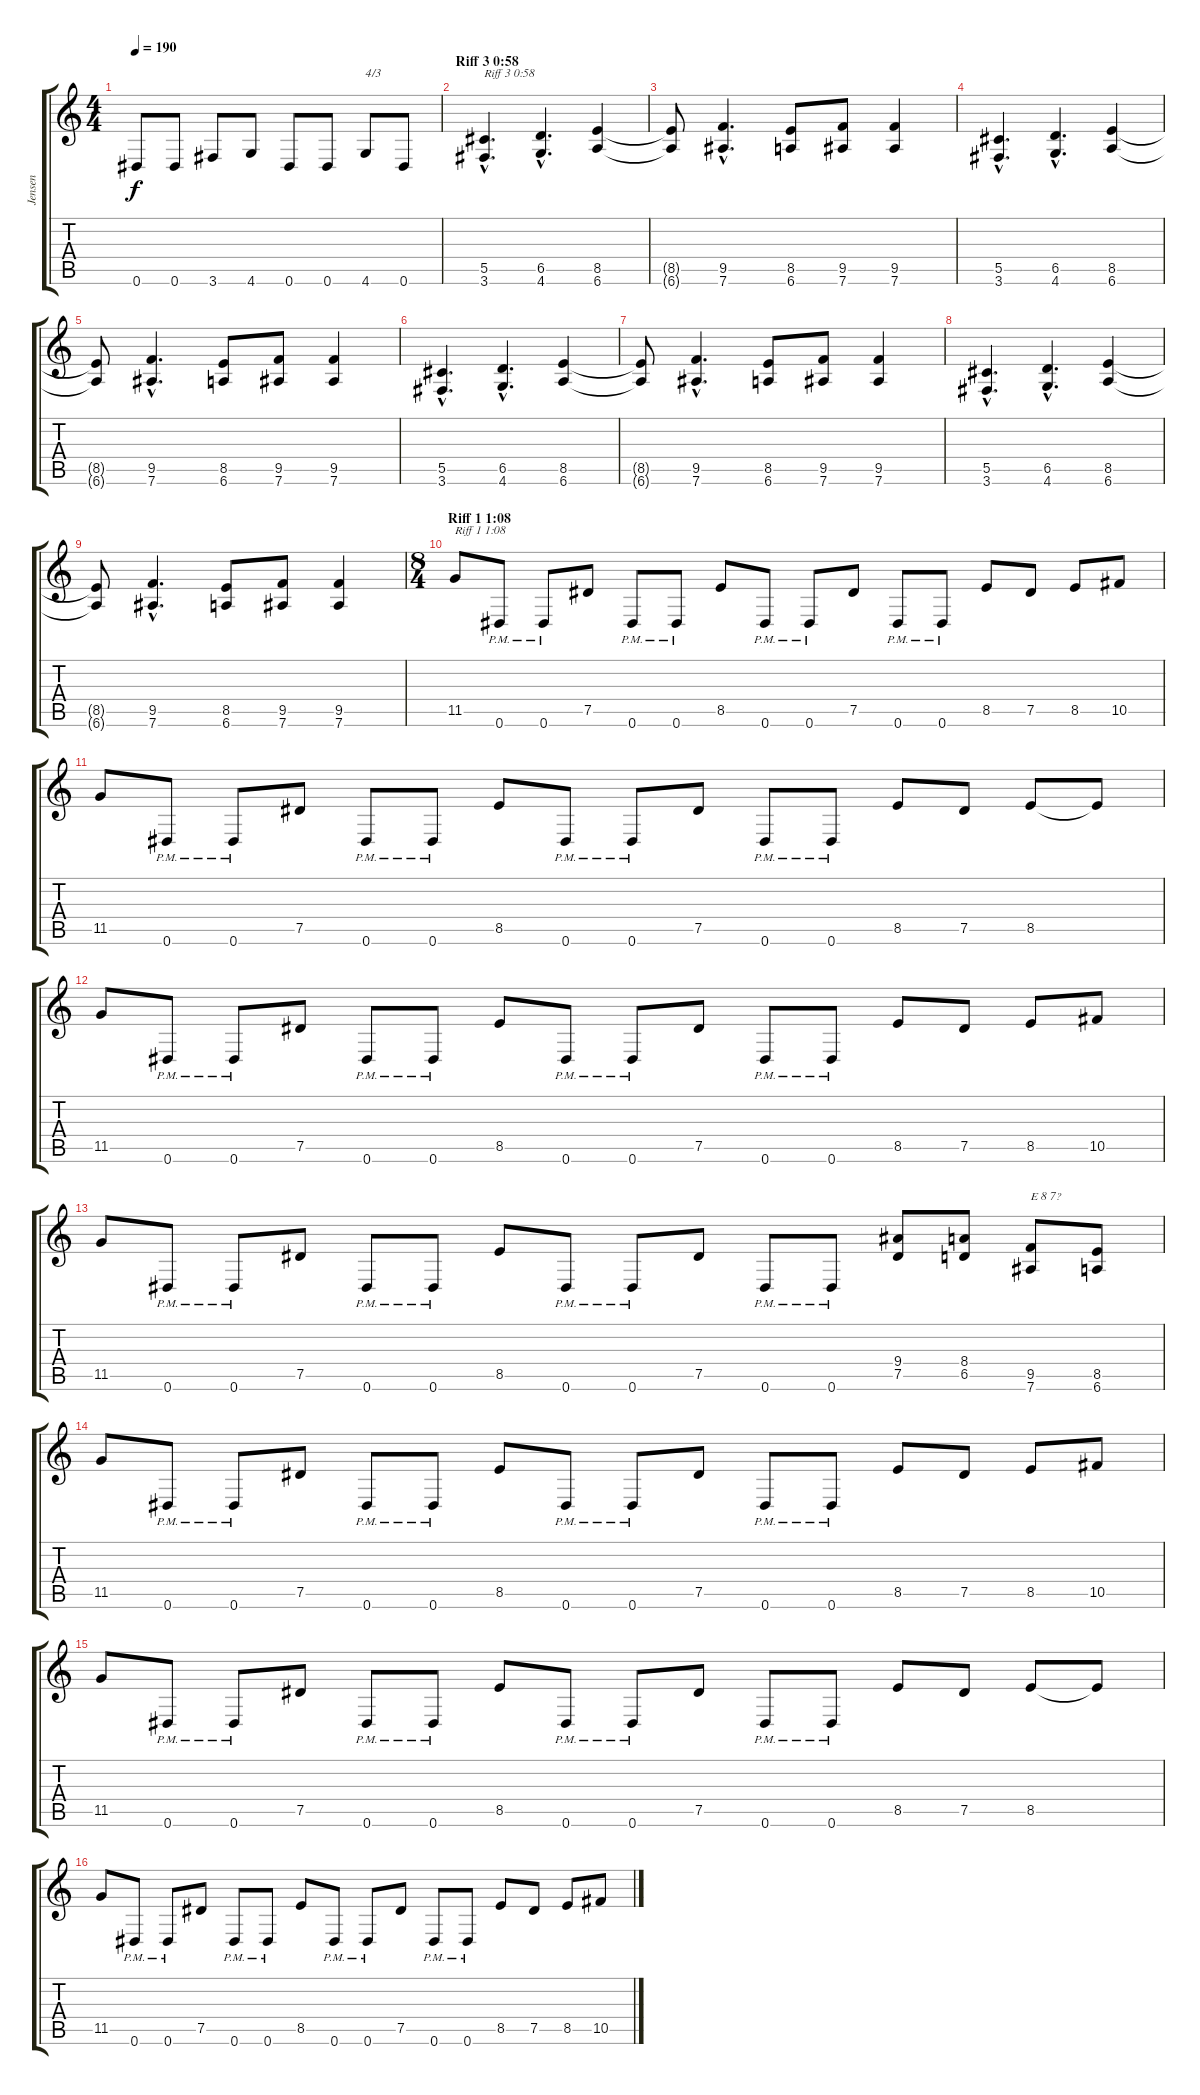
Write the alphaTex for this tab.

\track ("Jensen" "Jensen") {instrument distortionguitar}
\staff {score tabs}
\tuning (Eb4 Bb3 Gb3 Db3 Ab2 Eb2) {hide}
\ts (4 4)
\tempo 190
\clef g2
\ks c
0.6.8{dy f} 0.6.8 3.6.8 4.6.8 0.6.8 0.6.8 4.6.8{txt "4/3"} 0.6.8 |
\section ("" "Riff 3 0:58")
(5.5{hac} 3.6{hac}).4{d txt "Riff 3 0:58"} (6.5{hac} 4.6{hac}).4{d} (8.5 6.6).4 |
(8.5{t} 6.6{t}).8 (9.5{hac} 7.6{hac}).4{d} (8.5 6.6).8 (9.5 7.6).8 (9.5 7.6).4 |
(5.5{hac} 3.6{hac}).4{d} (6.5{hac} 4.6{hac}).4{d} (8.5 6.6).4 |
(8.5{t} 6.6{t}).8 (9.5{hac} 7.6{hac}).4{d} (8.5 6.6).8 (9.5 7.6).8 (9.5 7.6).4 |
(5.5{hac} 3.6{hac}).4{d} (6.5{hac} 4.6{hac}).4{d} (8.5 6.6).4 |
(8.5{t} 6.6{t}).8 (9.5{hac} 7.6{hac}).4{d} (8.5 6.6).8 (9.5 7.6).8 (9.5 7.6).4 |
(5.5{hac} 3.6{hac}).4{d} (6.5{hac} 4.6{hac}).4{d} (8.5 6.6).4 |
(8.5{t} 6.6{t}).8 (9.5{hac} 7.6{hac}).4{d} (8.5 6.6).8 (9.5 7.6).8 (9.5 7.6).4 |
\ts (8 4)
\section ("" "Riff 1 1:08")
11.5.8{txt "Riff 1 1:08"} 0.6{pm}.8 0.6{pm}.8 7.5.8 0.6{pm}.8 0.6{pm}.8 8.5.8 0.6{pm}.8 0.6{pm}.8 7.5.8 0.6{pm}.8 0.6{pm}.8 8.5.8 7.5.8 8.5.8 10.5.8 |
11.5.8 0.6{pm}.8 0.6{pm}.8 7.5.8 0.6{pm}.8 0.6{pm}.8 8.5.8 0.6{pm}.8 0.6{pm}.8 7.5.8 0.6{pm}.8 0.6{pm}.8 8.5.8 7.5.8 8.5.8 8.5{t}.8 |
11.5.8 0.6{pm}.8 0.6{pm}.8 7.5.8 0.6{pm}.8 0.6{pm}.8 8.5.8 0.6{pm}.8 0.6{pm}.8 7.5.8 0.6{pm}.8 0.6{pm}.8 8.5.8 7.5.8 8.5.8 10.5.8 |
11.5.8 0.6{pm}.8 0.6{pm}.8 7.5.8 0.6{pm}.8 0.6{pm}.8 8.5.8 0.6{pm}.8 0.6{pm}.8 7.5.8 0.6{pm}.8 0.6{pm}.8 (9.4 7.5).8 (8.4 6.5).8 (9.5 7.6).8{txt "E 8 7?"} (8.5 6.6).8 |
11.5.8 0.6{pm}.8 0.6{pm}.8 7.5.8 0.6{pm}.8 0.6{pm}.8 8.5.8 0.6{pm}.8 0.6{pm}.8 7.5.8 0.6{pm}.8 0.6{pm}.8 8.5.8 7.5.8 8.5.8 10.5.8 |
11.5.8 0.6{pm}.8 0.6{pm}.8 7.5.8 0.6{pm}.8 0.6{pm}.8 8.5.8 0.6{pm}.8 0.6{pm}.8 7.5.8 0.6{pm}.8 0.6{pm}.8 8.5.8 7.5.8 8.5.8 8.5{t}.8 |
11.5.8 0.6{pm}.8 0.6{pm}.8 7.5.8 0.6{pm}.8 0.6{pm}.8 8.5.8 0.6{pm}.8 0.6{pm}.8 7.5.8 0.6{pm}.8 0.6{pm}.8 8.5.8 7.5.8 8.5.8 10.5.8
